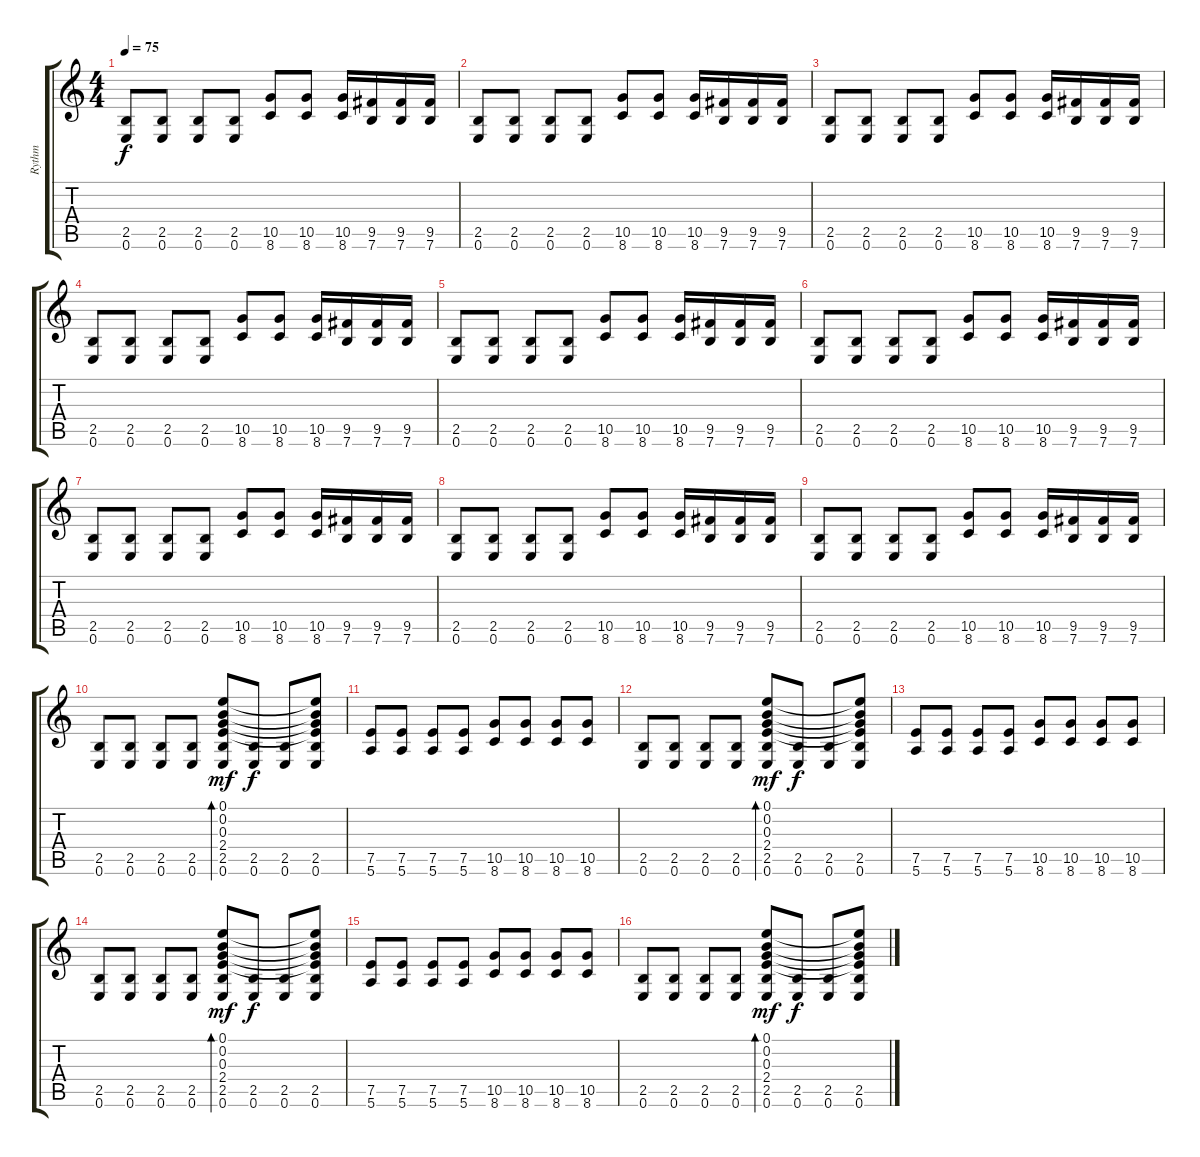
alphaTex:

\track ("Rythm" "Rythm") {instrument overdrivenguitar}
\staff {score tabs}
\tuning (E4 B3 G3 D3 A2 E2) {hide}
\ts (4 4)
\tempo 75
\clef g2
\ks c
(2.5 0.6).8{dy f} (2.5 0.6).8 (2.5 0.6).8 (2.5 0.6).8 (10.5 8.6).8 (10.5 8.6).8 (10.5 8.6).16 (9.5 7.6).16 (9.5 7.6).16 (9.5 7.6).16 |
(2.5 0.6).8 (2.5 0.6).8 (2.5 0.6).8 (2.5 0.6).8 (10.5 8.6).8 (10.5 8.6).8 (10.5 8.6).16 (9.5 7.6).16 (9.5 7.6).16 (9.5 7.6).16 |
(2.5 0.6).8 (2.5 0.6).8 (2.5 0.6).8 (2.5 0.6).8 (10.5 8.6).8 (10.5 8.6).8 (10.5 8.6).16 (9.5 7.6).16 (9.5 7.6).16 (9.5 7.6).16 |
(2.5 0.6).8 (2.5 0.6).8 (2.5 0.6).8 (2.5 0.6).8 (10.5 8.6).8 (10.5 8.6).8 (10.5 8.6).16 (9.5 7.6).16 (9.5 7.6).16 (9.5 7.6).16 |
(2.5 0.6).8 (2.5 0.6).8 (2.5 0.6).8 (2.5 0.6).8 (10.5 8.6).8 (10.5 8.6).8 (10.5 8.6).16 (9.5 7.6).16 (9.5 7.6).16 (9.5 7.6).16 |
(2.5 0.6).8 (2.5 0.6).8 (2.5 0.6).8 (2.5 0.6).8 (10.5 8.6).8 (10.5 8.6).8 (10.5 8.6).16 (9.5 7.6).16 (9.5 7.6).16 (9.5 7.6).16 |
(2.5 0.6).8 (2.5 0.6).8 (2.5 0.6).8 (2.5 0.6).8 (10.5 8.6).8 (10.5 8.6).8 (10.5 8.6).16 (9.5 7.6).16 (9.5 7.6).16 (9.5 7.6).16 |
(2.5 0.6).8 (2.5 0.6).8 (2.5 0.6).8 (2.5 0.6).8 (10.5 8.6).8 (10.5 8.6).8 (10.5 8.6).16 (9.5 7.6).16 (9.5 7.6).16 (9.5 7.6).16 |
(2.5 0.6).8 (2.5 0.6).8 (2.5 0.6).8 (2.5 0.6).8 (10.5 8.6).8 (10.5 8.6).8 (10.5 8.6).16 (9.5 7.6).16 (9.5 7.6).16 (9.5 7.6).16 |
(2.5 0.6).8 (2.5 0.6).8 (2.5 0.6).8 (2.5 0.6).8 (0.1 0.2 0.3 2.4 2.5 0.6).8{bd 60 dy mf} (2.5 0.6).8{dy f} (2.5 0.6).8 (0.1{t} 0.2{t} 0.3{t} 2.4{t} 2.5 0.6).8 |
(7.5 5.6).8 (7.5 5.6).8 (7.5 5.6).8 (7.5 5.6).8 (10.5 8.6).8 (10.5 8.6).8 (10.5 8.6).8 (10.5 8.6).8 |
(2.5 0.6).8 (2.5 0.6).8 (2.5 0.6).8 (2.5 0.6).8 (0.1 0.2 0.3 2.4 2.5 0.6).8{bd 60 dy mf} (2.5 0.6).8{dy f} (2.5 0.6).8 (0.1{t} 0.2{t} 0.3{t} 2.4{t} 2.5 0.6).8 |
(7.5 5.6).8 (7.5 5.6).8 (7.5 5.6).8 (7.5 5.6).8 (10.5 8.6).8 (10.5 8.6).8 (10.5 8.6).8 (10.5 8.6).8 |
(2.5 0.6).8 (2.5 0.6).8 (2.5 0.6).8 (2.5 0.6).8 (0.1 0.2 0.3 2.4 2.5 0.6).8{bd 60 dy mf} (2.5 0.6).8{dy f} (2.5 0.6).8 (0.1{t} 0.2{t} 0.3{t} 2.4{t} 2.5 0.6).8 |
(7.5 5.6).8 (7.5 5.6).8 (7.5 5.6).8 (7.5 5.6).8 (10.5 8.6).8 (10.5 8.6).8 (10.5 8.6).8 (10.5 8.6).8 |
(2.5 0.6).8 (2.5 0.6).8 (2.5 0.6).8 (2.5 0.6).8 (0.1 0.2 0.3 2.4 2.5 0.6).8{bd 60 dy mf} (2.5 0.6).8{dy f} (2.5 0.6).8 (0.1{t} 0.2{t} 0.3{t} 2.4{t} 2.5 0.6).8
